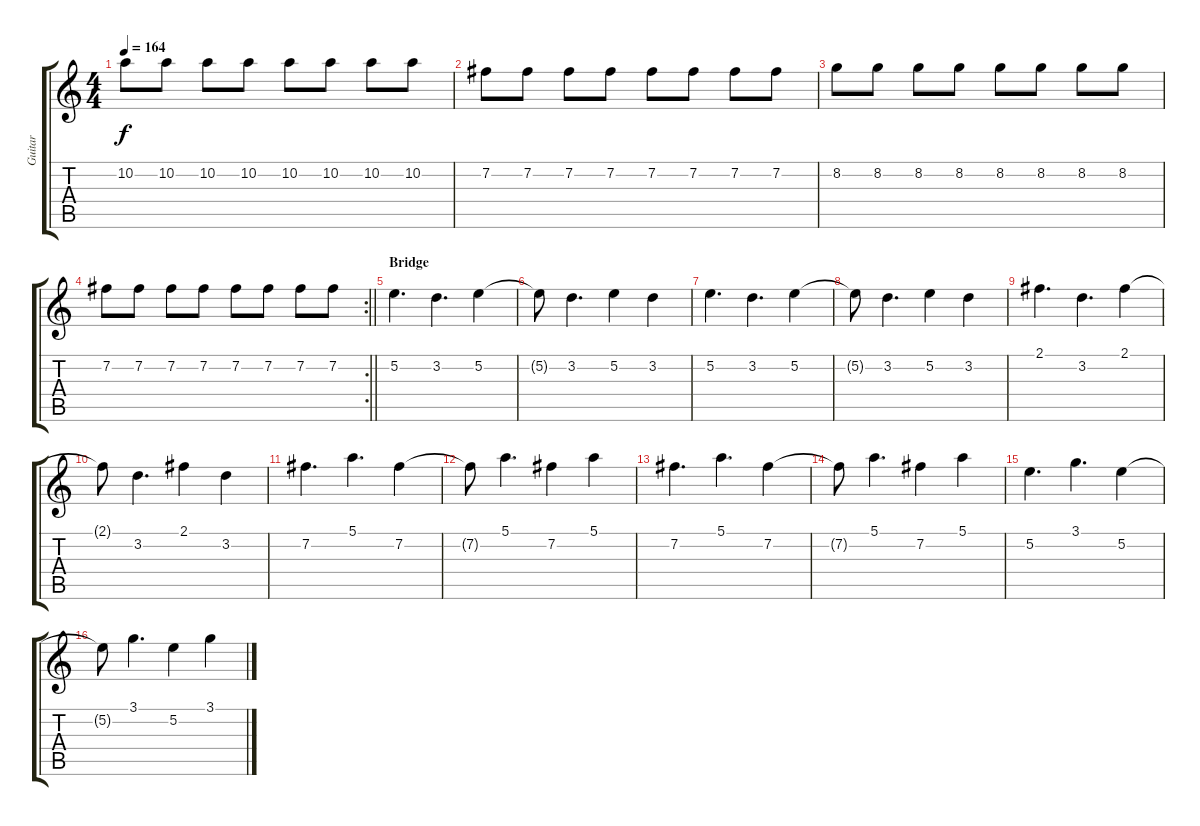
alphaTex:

\track ("Guitar" "Guitar") {instrument electricguitarjazz}
\staff {score tabs}
\tuning (E4 B3 G3 D3 A2 E2) {hide}
\ts (4 4)
\tempo 164
\clef g2
\ks c
10.2.8{dy f} 10.2.8 10.2.8 10.2.8 10.2.8 10.2.8 10.2.8 10.2.8 |
7.2.8 7.2.8 7.2.8 7.2.8 7.2.8 7.2.8 7.2.8 7.2.8 |
8.2.8 8.2.8 8.2.8 8.2.8 8.2.8 8.2.8 8.2.8 8.2.8 |
\rc 2
\barLineRight lightlight
7.2.8 7.2.8 7.2.8 7.2.8 7.2.8 7.2.8 7.2.8 7.2.8 |
\section ("" "Bridge")
5.2.4{d} 3.2.4{d} 5.2.4 |
5.2{t}.8 3.2.4{d} 5.2.4 3.2.4 |
5.2.4{d} 3.2.4{d} 5.2.4 |
5.2{t}.8 3.2.4{d} 5.2.4 3.2.4 |
2.1.4{d} 3.2.4{d} 2.1.4 |
2.1{t}.8 3.2.4{d} 2.1.4 3.2.4 |
7.2.4{d} 5.1.4{d} 7.2.4 |
7.2{t}.8 5.1.4{d} 7.2.4 5.1.4 |
7.2.4{d} 5.1.4{d} 7.2.4 |
7.2{t}.8 5.1.4{d} 7.2.4 5.1.4 |
5.2.4{d} 3.1.4{d} 5.2.4 |
5.2{t}.8 3.1.4{d} 5.2.4 3.1.4
